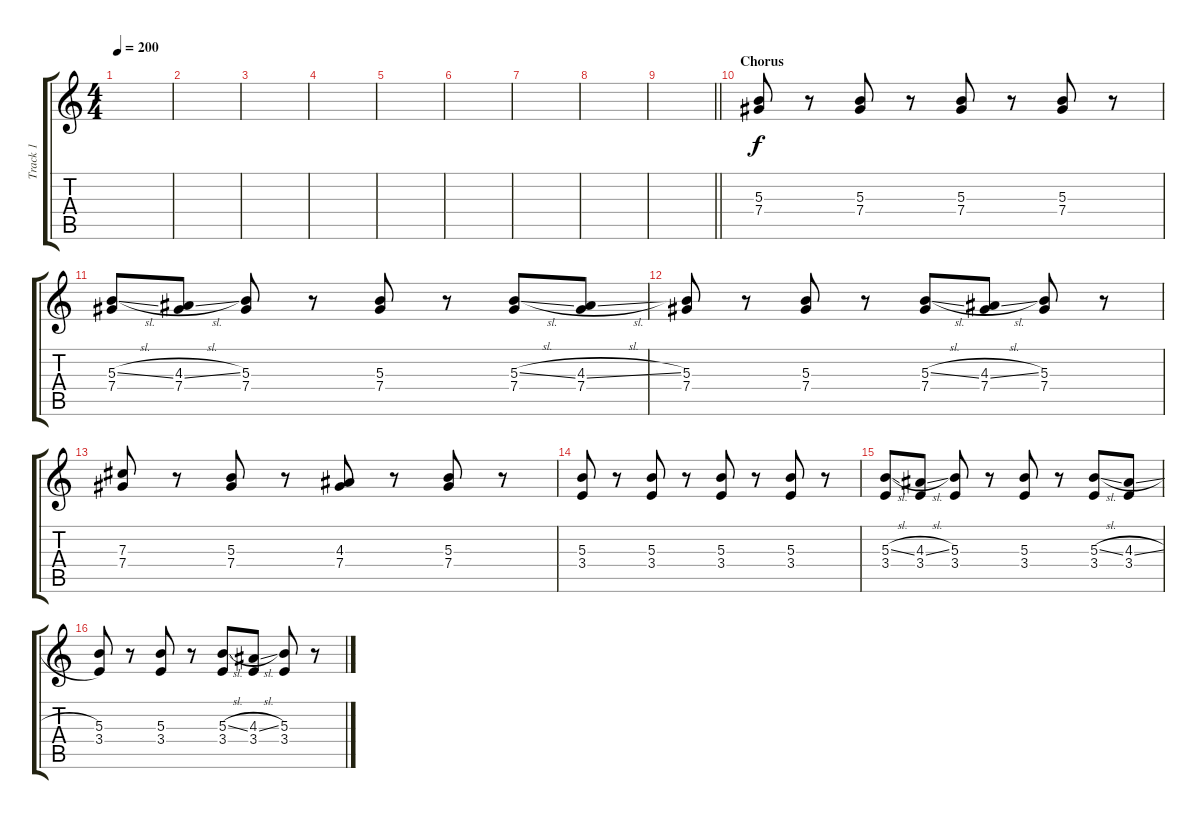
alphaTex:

\track ("Track 1" "Track 1") {instrument distortionguitar}
\staff {score tabs}
\tuning (Eb4 Bb3 Gb3 Db3 Ab2 Eb2) {hide}
\ts (4 4)
\tempo 200
\clef g2
\ks c
|
|
|
|
|
|
|
|
\barLineRight lightlight
|
\section ("" "Chorus")
(5.3 7.4).8 r.8 (5.3 7.4).8 r.8 (5.3 7.4).8 r.8 (5.3 7.4).8 r.8 |
(5.3{sl} 7.4).8 (4.3{sl} 7.4).8 (5.3 7.4).8 r.8 (5.3 7.4).8 r.8 (5.3{sl} 7.4).8 (4.3{sl} 7.4).8 |
(5.3 7.4).8 r.8 (5.3 7.4).8 r.8 (5.3{sl} 7.4).8 (4.3{sl} 7.4).8 (5.3 7.4).8 r.8 |
(7.3 7.4).8 r.8 (5.3 7.4).8 r.8 (4.3 7.4).8 r.8 (5.3 7.4).8 r.8 |
(5.3 3.4).8 r.8 (5.3 3.4).8 r.8 (5.3 3.4).8 r.8 (5.3 3.4).8 r.8 |
(5.3{sl} 3.4).8 (4.3{sl} 3.4).8 (5.3 3.4).8 r.8 (5.3 3.4).8 r.8 (5.3{sl} 3.4).8 (4.3{sl} 3.4).8 |
(5.3 3.4).8 r.8 (5.3 3.4).8 r.8 (5.3{sl} 3.4).8 (4.3{sl} 3.4).8 (5.3 3.4).8 r.8
